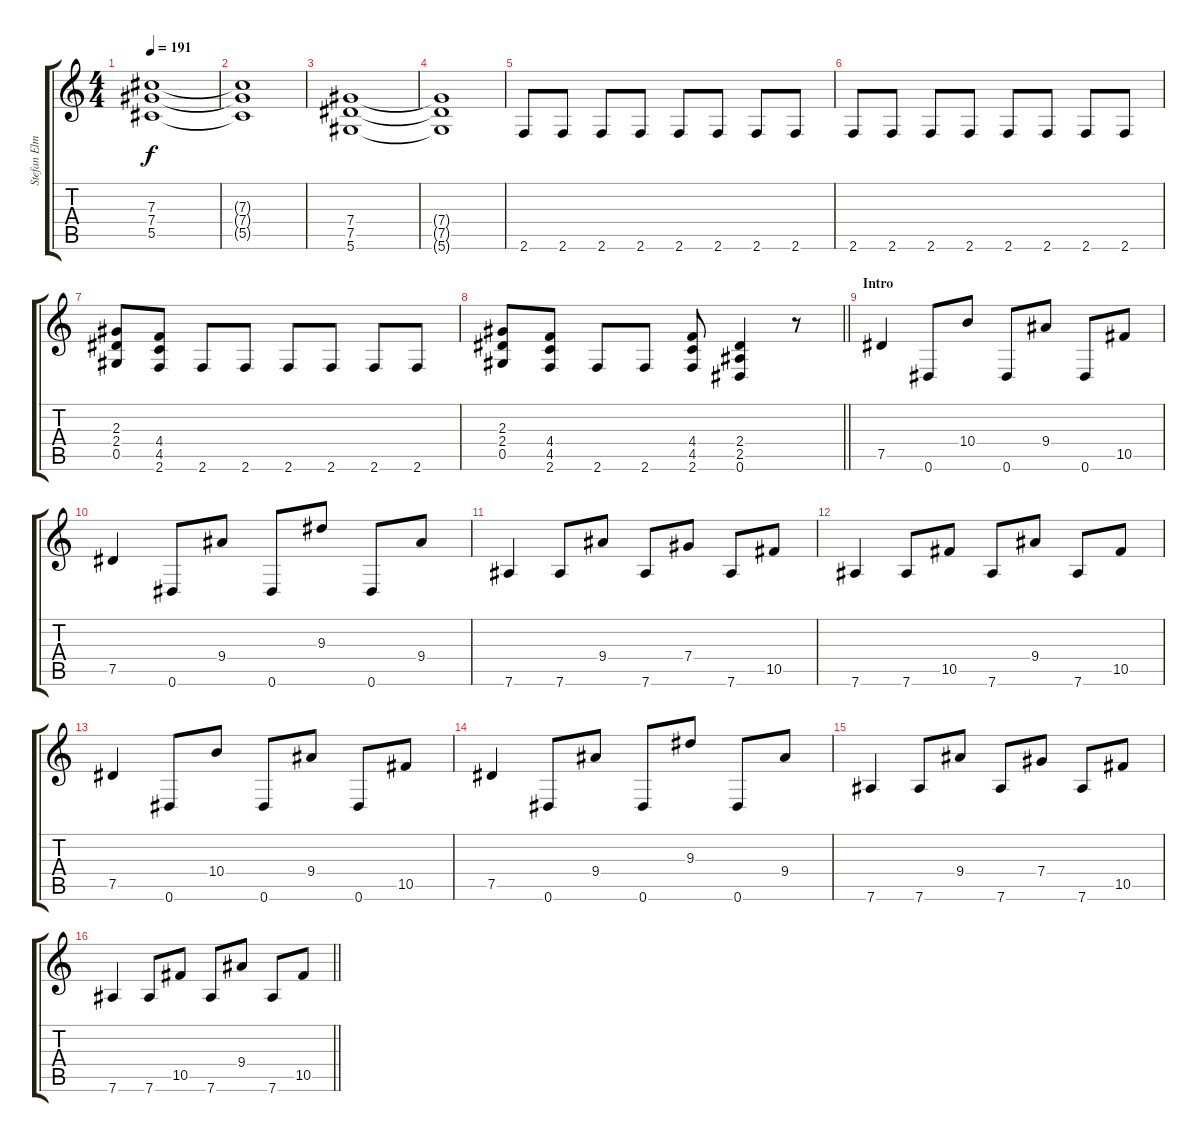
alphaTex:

\track ("Stefan Elmgren" "Stefan Elm") {instrument distortionguitar}
\staff {score tabs}
\tuning (Eb4 Bb3 Gb3 Db3 Ab2 Eb2) {hide}
\ts (4 4)
\tempo 191
\clef g2
\ks c
(7.3 7.4 5.5).1{dy f} |
(7.3{t} 7.4{t} 5.5{t}).1 |
(7.4 7.5 5.6).1 |
(7.4{t} 7.5{t} 5.6{t}).1 |
2.6.8 2.6.8 2.6.8 2.6.8 2.6.8 2.6.8 2.6.8 2.6.8 |
2.6.8 2.6.8 2.6.8 2.6.8 2.6.8 2.6.8 2.6.8 2.6.8 |
(2.3 2.4 0.5).8 (4.4 4.5 2.6).8 2.6.8 2.6.8 2.6.8 2.6.8 2.6.8 2.6.8 |
\barLineRight lightlight
(2.3 2.4 0.5).8 (4.4 4.5 2.6).8 2.6.8 2.6.8 (4.4 4.5 2.6).8 (2.4 2.5 0.6).4 r.8 |
\section ("" "Intro")
7.5.4 0.6.8 10.4.8 0.6.8 9.4.8 0.6.8 10.5.8 |
7.5.4 0.6.8 9.4.8 0.6.8 9.3.8 0.6.8 9.4.8 |
7.6.4 7.6.8 9.4.8 7.6.8 7.4.8 7.6.8 10.5.8 |
7.6.4 7.6.8 10.5.8 7.6.8 9.4.8 7.6.8 10.5.8 |
7.5.4 0.6.8 10.4.8 0.6.8 9.4.8 0.6.8 10.5.8 |
7.5.4 0.6.8 9.4.8 0.6.8 9.3.8 0.6.8 9.4.8 |
7.6.4 7.6.8 9.4.8 7.6.8 7.4.8 7.6.8 10.5.8 |
\barLineRight lightlight
7.6.4 7.6.8 10.5.8 7.6.8 9.4.8 7.6.8 10.5.8
